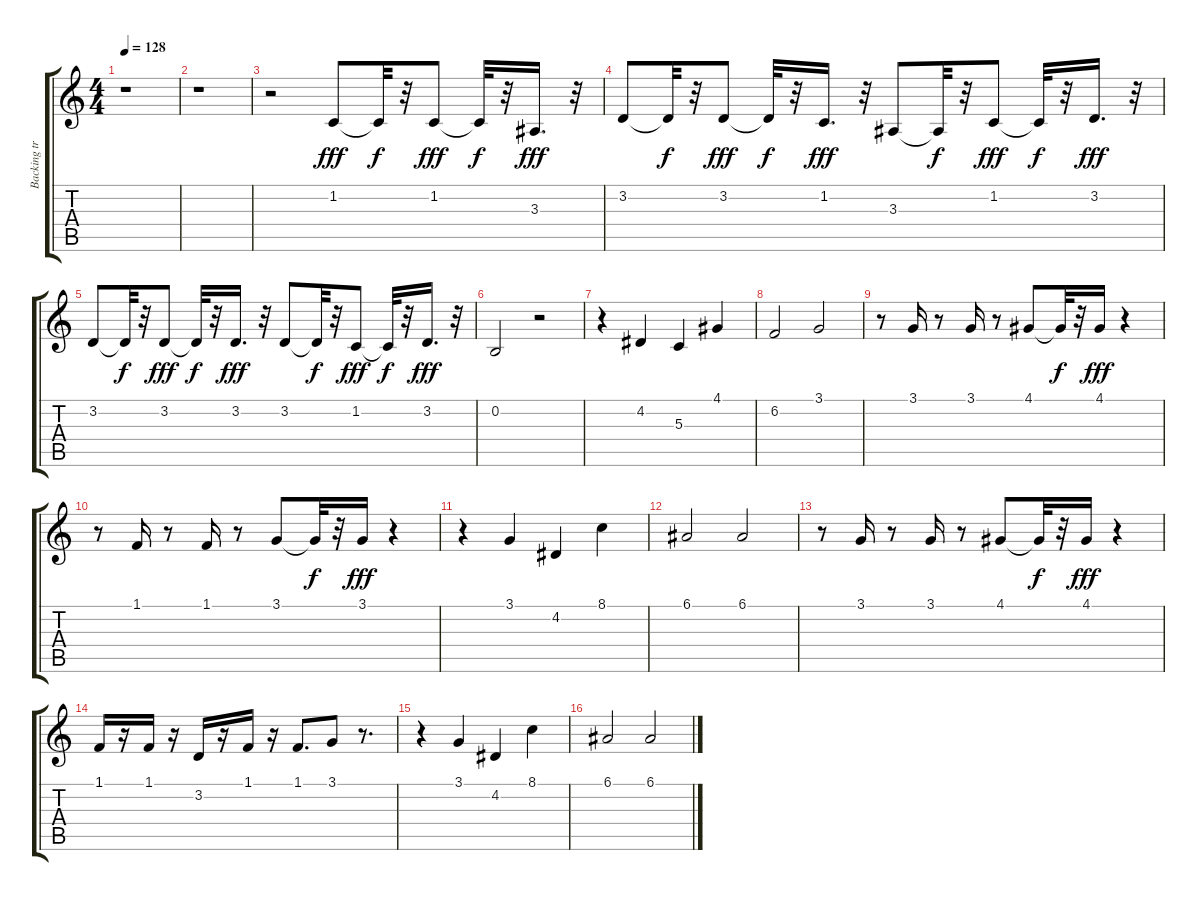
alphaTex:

\track ("Backing track 3" "Backing tr") {instrument stringensemble1}
\staff {score tabs}
\tuning (E4 B3 G3 D3 A2 E2) {hide}
\ts (4 4)
\tempo 128
\clef g2
\ks c
r.1{dy fff} |
r.1 |
r.2 1.2.8 1.2{t}.32{dy f} r.32 1.2.8{dy fff} 1.2{t}.32{dy f} r.32 3.3.16{d dy fff} r.32 |
3.2.8 3.2{t}.32{dy f} r.32 3.2.8{dy fff} 3.2{t}.32{dy f} r.32 1.2.16{d dy fff} r.32 3.3.8 3.3{t}.32{dy f} r.32 1.2.8{dy fff} 1.2{t}.32{dy f} r.32 3.2.16{d dy fff} r.32 |
3.2.8 3.2{t}.32{dy f} r.32 3.2.8{dy fff} 3.2{t}.32{dy f} r.32 3.2.16{d dy fff} r.32 3.2.8 3.2{t}.32{dy f} r.32 1.2.8{dy fff} 1.2{t}.32{dy f} r.32 3.2.16{d dy fff} r.32 |
0.2.2 r.2 |
r.4 4.2.4 5.3.4 4.1.4 |
6.2.2 3.1.2 |
r.8 3.1.16 r.8 3.1.16 r.8 4.1.8 4.1{t}.32{dy f} r.32 4.1.16{dy fff} r.4 |
r.8 1.1.16 r.8 1.1.16 r.8 3.1.8 3.1{t}.32{dy f} r.32 3.1.16{dy fff} r.4 |
r.4 3.1.4 4.2.4 8.1.4 |
6.1.2 6.1.2 |
r.8 3.1.16 r.8 3.1.16 r.8 4.1.8 4.1{t}.32{dy f} r.32 4.1.16{dy fff} r.4 |
1.1.16 r.16 1.1.16 r.16 3.2.16 r.16 1.1.16 r.16 1.1.8{d} 3.1.8 r.8{d} |
r.4 3.1.4 4.2.4 8.1.4 |
6.1.2 6.1.2
